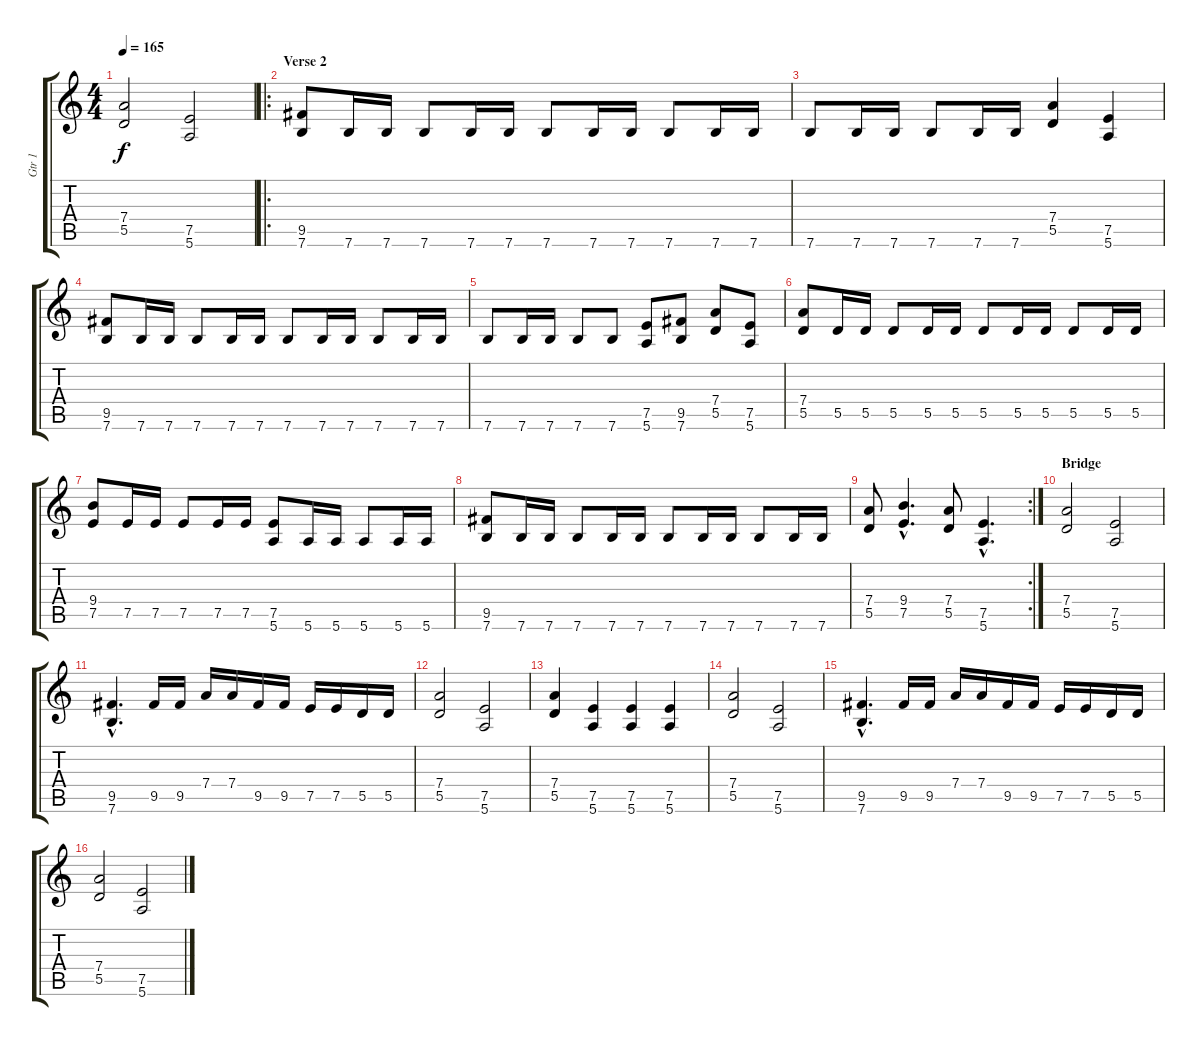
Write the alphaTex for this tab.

\track ("Gtr 1" "Gtr 1") {instrument distortionguitar}
\staff {score tabs}
\tuning (E4 B3 G3 D3 A2 E2) {hide}
\ts (4 4)
\tempo 165
\clef g2
\ks c
(7.4 5.5).2{dy f} (7.5 5.6).2 |
\ro
\section ("" "Verse 2")
(9.5 7.6).8 7.6.16 7.6.16 7.6.8 7.6.16 7.6.16 7.6.8 7.6.16 7.6.16 7.6.8 7.6.16 7.6.16 |
7.6.8 7.6.16 7.6.16 7.6.8 7.6.16 7.6.16 (7.4 5.5).4 (7.5 5.6).4 |
(9.5 7.6).8 7.6.16 7.6.16 7.6.8 7.6.16 7.6.16 7.6.8 7.6.16 7.6.16 7.6.8 7.6.16 7.6.16 |
7.6.8 7.6.16 7.6.16 7.6.8 7.6.8 (7.5 5.6).8 (9.5 7.6).8 (7.4 5.5).8 (7.5 5.6).8 |
(7.4 5.5).8 5.5.16 5.5.16 5.5.8 5.5.16 5.5.16 5.5.8 5.5.16 5.5.16 5.5.8 5.5.16 5.5.16 |
(9.4 7.5).8 7.5.16 7.5.16 7.5.8 7.5.16 7.5.16 (7.5 5.6).8 5.6.16 5.6.16 5.6.8 5.6.16 5.6.16 |
(9.5 7.6).8 7.6.16 7.6.16 7.6.8 7.6.16 7.6.16 7.6.8 7.6.16 7.6.16 7.6.8 7.6.16 7.6.16 |
\rc 2
(7.4 5.5).8 (9.4{hac} 7.5{hac}).4{d} (7.4 5.5).8 (7.5{hac} 5.6{hac}).4{d} |
\section ("" "Bridge")
(7.4 5.5).2 (7.5 5.6).2 |
(9.5{hac} 7.6{hac}).4{d} 9.5.16 9.5.16 7.4.16 7.4.16 9.5.16 9.5.16 7.5.16 7.5.16 5.5.16 5.5.16 |
(7.4 5.5).2 (7.5 5.6).2 |
(7.4 5.5).4 (7.5 5.6).4 (7.5 5.6).4 (7.5 5.6).4 |
(7.4 5.5).2 (7.5 5.6).2 |
(9.5{hac} 7.6{hac}).4{d} 9.5.16 9.5.16 7.4.16 7.4.16 9.5.16 9.5.16 7.5.16 7.5.16 5.5.16 5.5.16 |
(7.4 5.5).2 (7.5 5.6).2
